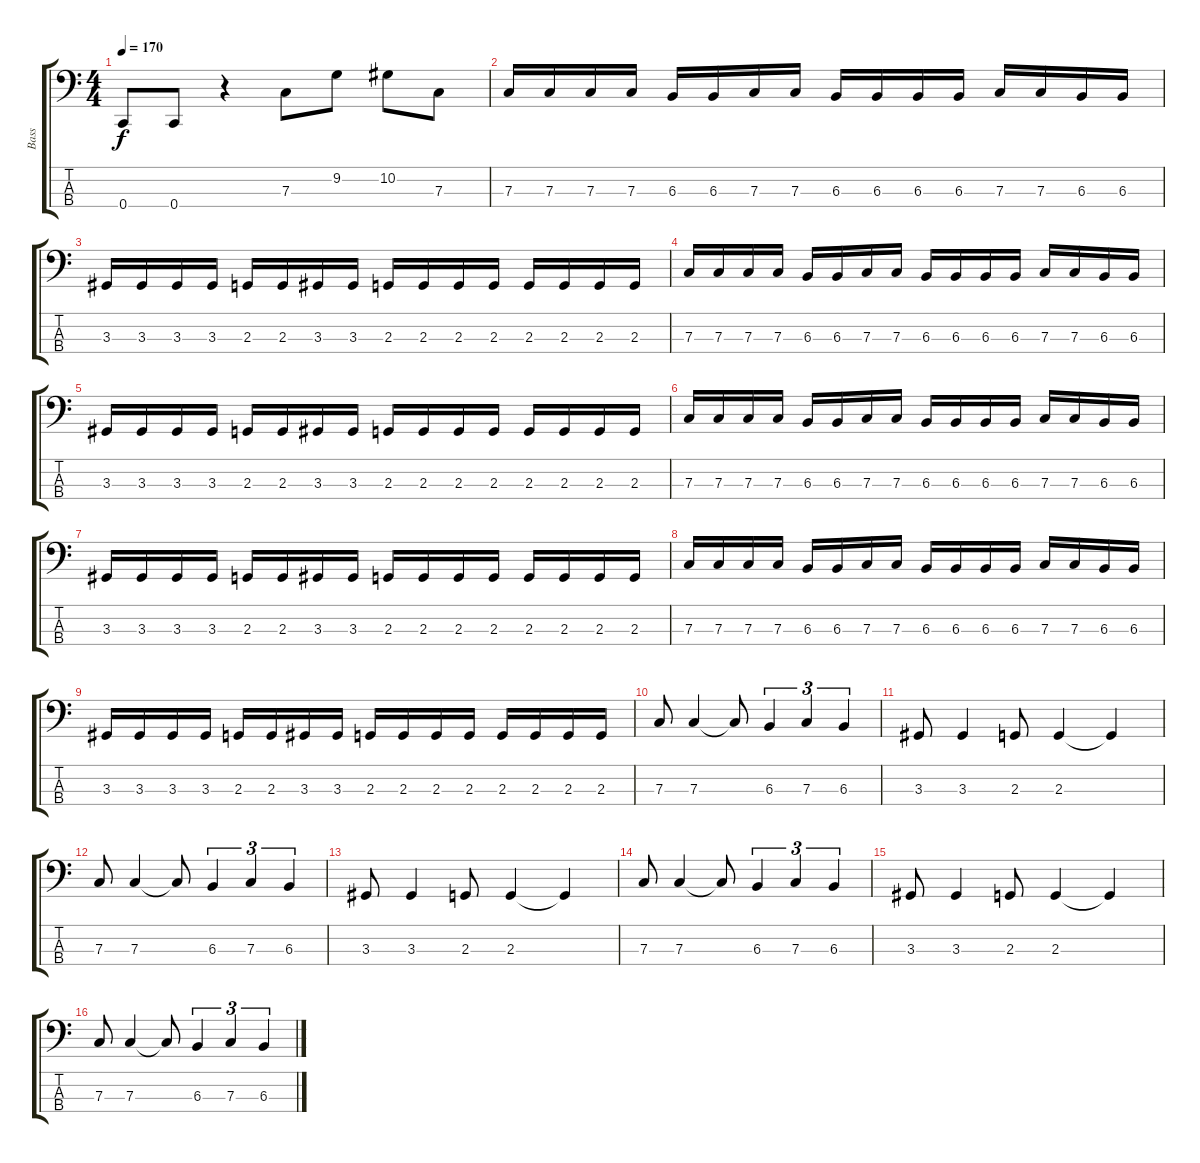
\track ("Bass" "Bass") {instrument electricbasspick}
\staff {score tabs}
\tuning (Eb2 Bb1 F1 C1) {hide}
\ts (4 4)
\tempo 170
\clef f4
\ks c
0.4.8{dy f} 0.4.8 r.4 7.3.8 9.2.8 10.2.8 7.3.8 |
7.3.16 7.3.16 7.3.16 7.3.16 6.3.16 6.3.16 7.3.16 7.3.16 6.3.16 6.3.16 6.3.16 6.3.16 7.3.16 7.3.16 6.3.16 6.3.16 |
3.3.16 3.3.16 3.3.16 3.3.16 2.3.16 2.3.16 3.3.16 3.3.16 2.3.16 2.3.16 2.3.16 2.3.16 2.3.16 2.3.16 2.3.16 2.3.16 |
7.3.16 7.3.16 7.3.16 7.3.16 6.3.16 6.3.16 7.3.16 7.3.16 6.3.16 6.3.16 6.3.16 6.3.16 7.3.16 7.3.16 6.3.16 6.3.16 |
3.3.16 3.3.16 3.3.16 3.3.16 2.3.16 2.3.16 3.3.16 3.3.16 2.3.16 2.3.16 2.3.16 2.3.16 2.3.16 2.3.16 2.3.16 2.3.16 |
7.3.16 7.3.16 7.3.16 7.3.16 6.3.16 6.3.16 7.3.16 7.3.16 6.3.16 6.3.16 6.3.16 6.3.16 7.3.16 7.3.16 6.3.16 6.3.16 |
3.3.16 3.3.16 3.3.16 3.3.16 2.3.16 2.3.16 3.3.16 3.3.16 2.3.16 2.3.16 2.3.16 2.3.16 2.3.16 2.3.16 2.3.16 2.3.16 |
7.3.16 7.3.16 7.3.16 7.3.16 6.3.16 6.3.16 7.3.16 7.3.16 6.3.16 6.3.16 6.3.16 6.3.16 7.3.16 7.3.16 6.3.16 6.3.16 |
3.3.16 3.3.16 3.3.16 3.3.16 2.3.16 2.3.16 3.3.16 3.3.16 2.3.16 2.3.16 2.3.16 2.3.16 2.3.16 2.3.16 2.3.16 2.3.16 |
7.3.8 7.3.4 7.3{t}.8 6.3.4{tu (3 2)} 7.3.4{tu (3 2)} 6.3.4{tu (3 2)} |
3.3.8 3.3.4 2.3.8 2.3.4 2.3{t}.4 |
7.3.8 7.3.4 7.3{t}.8 6.3.4{tu (3 2)} 7.3.4{tu (3 2)} 6.3.4{tu (3 2)} |
3.3.8 3.3.4 2.3.8 2.3.4 2.3{t}.4 |
7.3.8 7.3.4 7.3{t}.8 6.3.4{tu (3 2)} 7.3.4{tu (3 2)} 6.3.4{tu (3 2)} |
3.3.8 3.3.4 2.3.8 2.3.4 2.3{t}.4 |
7.3.8 7.3.4 7.3{t}.8 6.3.4{tu (3 2)} 7.3.4{tu (3 2)} 6.3.4{tu (3 2)}
